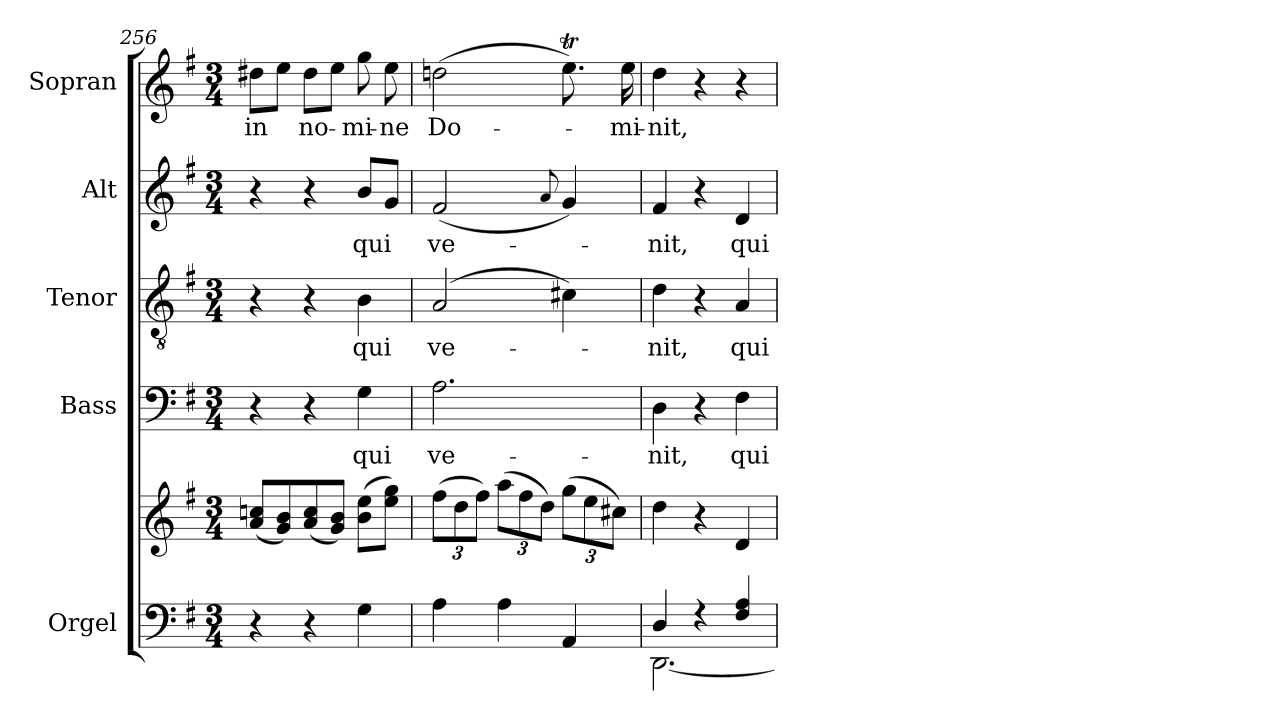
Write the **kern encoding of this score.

**kern	**kern	**kern	**text	**kern	**text	**kern	**text	**kern	**text
*part5	*part5	*part4	*part4	*part3	*part3	*part2	*part2	*part1	*part1
*staff6	*staff5	*staff4	*staff4	*staff3	*staff3	*staff2	*staff2	*staff1	*staff1
*I"Orgel	*	*I"Bass	*	*I"Tenor	*	*I"Alt	*	*I"Sopran	*
*	*	*I'B.	*	*I'T.	*	*I'A.	*	*I'S.	*
!!LO:PB:g=z
*clefF4	*clefG2	*clefF4	*	*clefGv2	*	*clefG2	*	*clefG2	*
*k[f#]	*k[f#]	*k[f#]	*	*k[f#]	*	*k[f#]	*	*k[f#]	*
*G:	*G:	*G:	*	*G:	*	*G:	*	*G:	*
*M3/4	*M3/4	*M3/4	*	*M3/4	*	*M3/4	*	*M3/4	*
=256	=256	=256	=256	=256	=256	=256	=256	=256	=256
!	!	!	!	!	!	!	!	!	!LO:LY:b
4r	(<8a/ 8ccn/L	4r	.	4r	.	4r	.	8dd#X\L	in
.	8g/ 8b/)	.	.	.	.	.	.	8ee\J	.
!	!	!	!	!	!	!	!	!	!LO:LY:b
4r	(<8a/ 8cc/	4r	.	4r	.	4r	.	8dd#\L	no-
.	8g/ 8b/J)	.	.	.	.	.	.	8ee\J	.
!	!	!	!LO:LY:b	!	!LO:LY:b	!	!LO:LY:b	!	!LO:LY:b
4G\	(>8b\ 8ee\L	4G\	qui	4B\	qui	8b/L	qui	8gg\	-mi-
!	!	!	!	!	!	!	!	!	!LO:LY:b
.	8ee\ 8gg\J)	.	.	.	.	8g/J	.	8ee\	-ne
=257	=257	=257	=257	=257	=257	=257	=257	=257	=257
*	*Xbrackettup	*	*	*	*	*	*	*	*
!	!	!	!LO:LY:b	!	!LO:LY:b	!	!LO:LY:b	!	!LO:LY:b
4A\	(>12ff#\L	2.A\	ve-	(2A/	ve-	(<2f#/	ve-	(>2ddn\	Do-
.	12dd\	.	.	.	.	.	.	.	.
.	12ff#\J)	.	.	.	.	.	.	.	.
4A\	(>12aa\L	.	.	.	.	.	.	.	.
.	12ff#\	.	.	.	.	.	.	.	.
.	12dd\J)	.	.	.	.	.	.	.	.
.	.	.	.	.	.	8qqa/	.	.	.
4AA/	(>12gg\L	.	.	4c#X\)	.	4g/)	.	8.eeT\)	.
.	12ee\	.	.	.	.	.	.	.	.
.	12cc#X\J)	.	.	.	.	.	.	.	.
!	!	!	!	!	!	!	!	!	!LO:LY:b
.	.	.	.	.	.	.	.	16ee\	-mi-
=258	=258	=258	=258	=258	=258	=258	=258	=258	=258
*^	*	*	*	*	*	*	*	*	*
!	!	!	!	!LO:LY:b	!	!LO:LY:b	!	!LO:LY:b	!	!LO:LY:b
4D/	[<2.DD\	4dd\	4D\	-nit,	4d\	-nit,	4f#/	-nit,	4dd\	-nit,
4r	.	4r	4r	.	4r	.	4r	.	4r	.
!	!	!	!	!LO:LY:b	!	!LO:LY:b	!	!LO:LY:b	!	!
4F#!/ 4A!/	.	4d!/	4F#\	qui	4A/	qui	4d/	qui	4r	.
*v	*v	*	*	*	*	*	*	*	*	*
=	=	=	=	=	=	=	=	=	=
*-	*-	*-	*-	*-	*-	*-	*-	*-	*-
